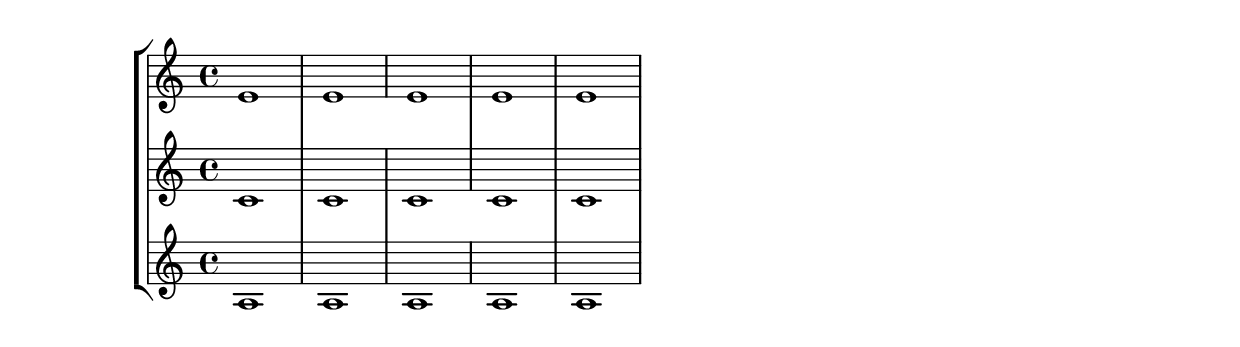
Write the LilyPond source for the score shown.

%% Do not edit this file; it is automatically
%% generated from LSR http://lsr.dsi.unimi.it
%% This file is in the public domain.
\version "2.13.39"

\header {
  lsrtags = "rhythms, tweaks-and-overrides"

%% Translation of GIT committish: 5160eccb26cee0bfd802d844233e4a8d795a1e94
  texidoces = "
De forma predeterminada, las líneas divisorias en los grupos
StaffGroup, PianoStaff o GrandStaff se conectan entre los pentagramas.
Se puede alterar este comportamiento pentagrama a pentagrama.

"
  doctitlees = "Quitar las barras de compás entre los pentagramas de un StaffGroup PianoStaff o GrandStaff"



  texidoc = "
By default, bar lines in StaffGroup, PianoStaff, or GrandStaff groups
are connected between the staves.  This behaviour can be overridden on
a staff-by-staff basis.

"
  doctitle = "Removing connecting bar lines on StaffGroup PianoStaff or GrandStaff"
} % begin verbatim

\relative c' {
  \new StaffGroup <<
    \new Staff {
      e1 | e
      \once \override Staff.BarLine #'allow-span-bar = ##f
      e1 | e | e
    }
    \new Staff {
      c1 | c | c
      \once \override Staff.BarLine #'allow-span-bar = ##f
      c1 | c
    }
    \new Staff {
      a1 | a | a | a | a
    }
  >>
}

